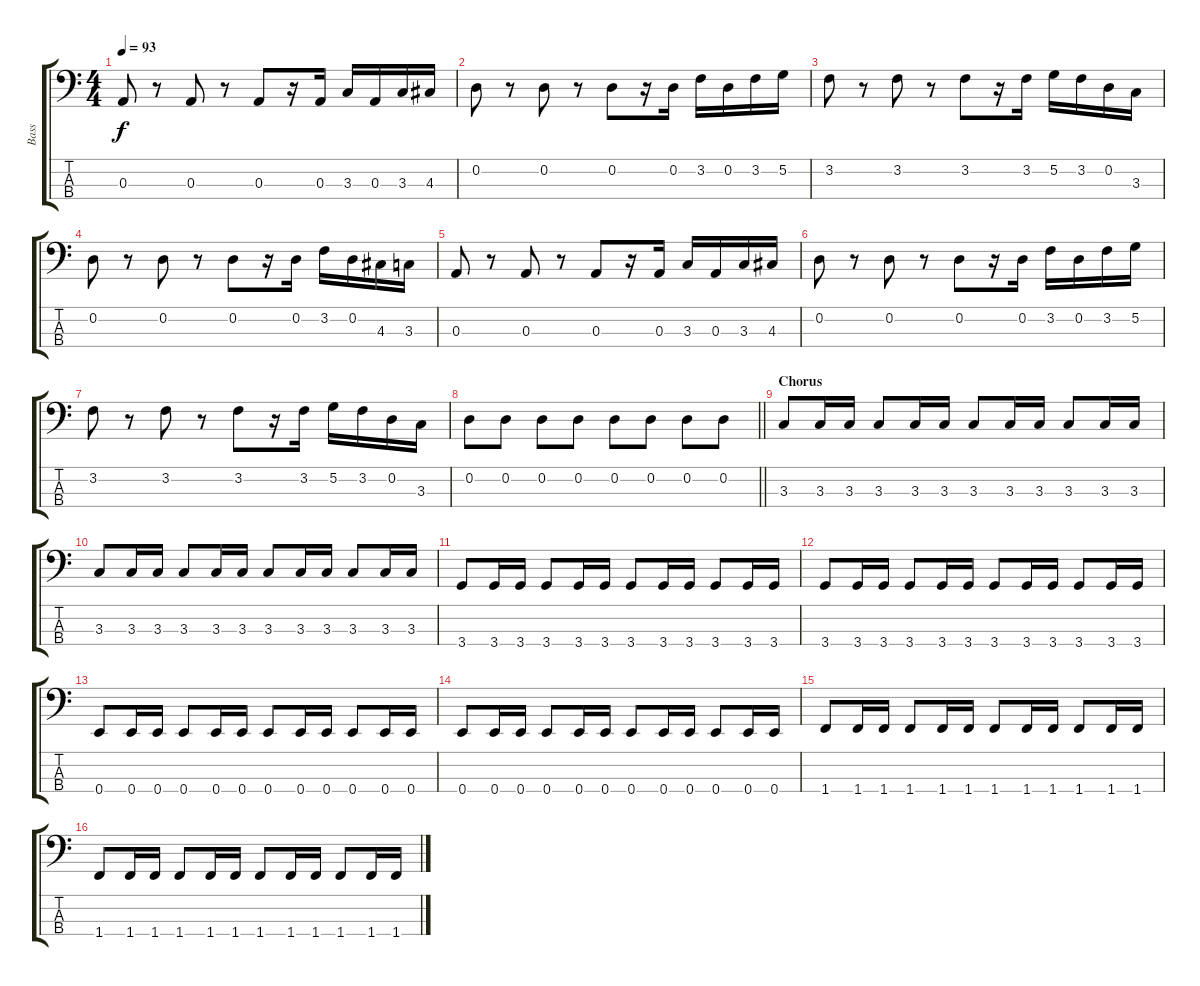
\track ("Bass" "Bass") {instrument electricbassfinger}
\staff {score tabs}
\tuning (G2 D2 A1 E1) {hide}
\ts (4 4)
\tempo 93
\clef f4
\ks c
0.3.8{dy f} r.8 0.3.8 r.8 0.3.8 r.16 0.3.16 3.3.16 0.3.16 3.3.16 4.3.16 |
0.2.8 r.8 0.2.8 r.8 0.2.8 r.16 0.2.16 3.2.16 0.2.16 3.2.16 5.2.16 |
3.2.8 r.8 3.2.8 r.8 3.2.8 r.16 3.2.16 5.2.16 3.2.16 0.2.16 3.3.16 |
0.2.8 r.8 0.2.8 r.8 0.2.8 r.16 0.2.16 3.2.16 0.2.16 4.3.16 3.3.16 |
0.3.8 r.8 0.3.8 r.8 0.3.8 r.16 0.3.16 3.3.16 0.3.16 3.3.16 4.3.16 |
0.2.8 r.8 0.2.8 r.8 0.2.8 r.16 0.2.16 3.2.16 0.2.16 3.2.16 5.2.16 |
3.2.8 r.8 3.2.8 r.8 3.2.8 r.16 3.2.16 5.2.16 3.2.16 0.2.16 3.3.16 |
\barLineRight lightlight
0.2.8 0.2.8 0.2.8 0.2.8 0.2.8 0.2.8 0.2.8 0.2.8 |
\section ("" "Chorus")
3.3.8 3.3.16 3.3.16 3.3.8 3.3.16 3.3.16 3.3.8 3.3.16 3.3.16 3.3.8 3.3.16 3.3.16 |
3.3.8 3.3.16 3.3.16 3.3.8 3.3.16 3.3.16 3.3.8 3.3.16 3.3.16 3.3.8 3.3.16 3.3.16 |
3.4.8 3.4.16 3.4.16 3.4.8 3.4.16 3.4.16 3.4.8 3.4.16 3.4.16 3.4.8 3.4.16 3.4.16 |
3.4.8 3.4.16 3.4.16 3.4.8 3.4.16 3.4.16 3.4.8 3.4.16 3.4.16 3.4.8 3.4.16 3.4.16 |
0.4.8 0.4.16 0.4.16 0.4.8 0.4.16 0.4.16 0.4.8 0.4.16 0.4.16 0.4.8 0.4.16 0.4.16 |
0.4.8 0.4.16 0.4.16 0.4.8 0.4.16 0.4.16 0.4.8 0.4.16 0.4.16 0.4.8 0.4.16 0.4.16 |
1.4.8 1.4.16 1.4.16 1.4.8 1.4.16 1.4.16 1.4.8 1.4.16 1.4.16 1.4.8 1.4.16 1.4.16 |
1.4.8 1.4.16 1.4.16 1.4.8 1.4.16 1.4.16 1.4.8 1.4.16 1.4.16 1.4.8 1.4.16 1.4.16
